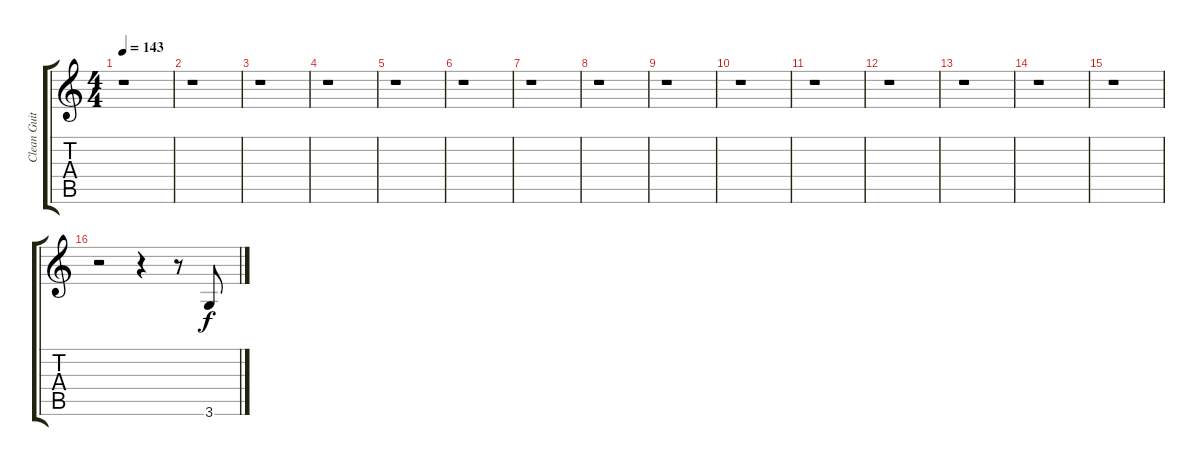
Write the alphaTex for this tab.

\track ("Clean Guitar" "Clean Guit") {instrument electricguitarclean}
\staff {score tabs}
\tuning (E4 B3 G3 D3 A2 E2) {hide}
\ts (4 4)
\tempo 143
\clef g2
\ks c
r.1{dy f instrument electricguitarclean} |
r.1 |
r.1 |
r.1 |
r.1 |
r.1 |
r.1 |
r.1 |
r.1 |
r.1 |
r.1 |
r.1 |
r.1 |
r.1 |
r.1 |
r.2 r.4 r.8 3.6.8
